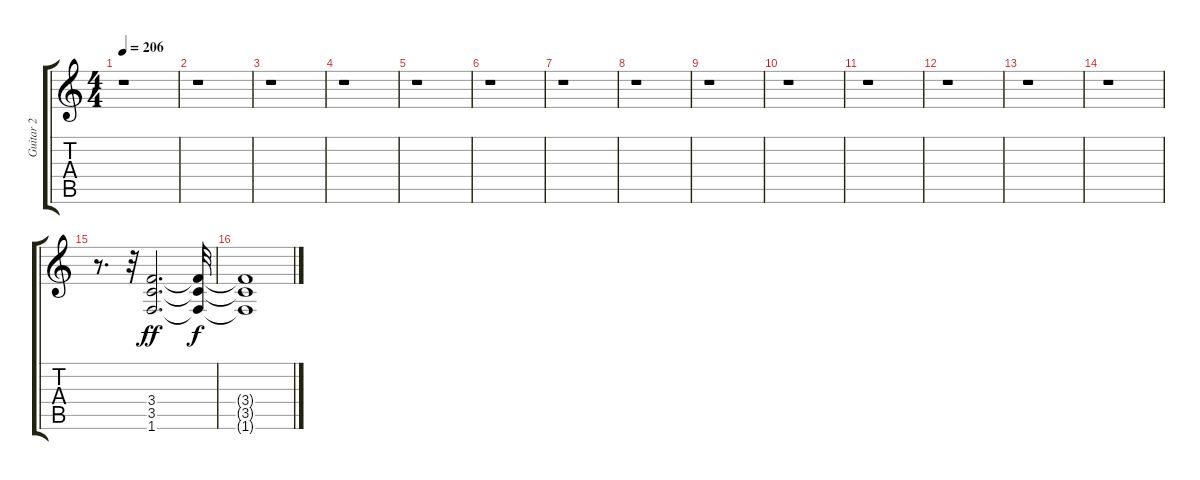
\track ("Guitar 2" "Guitar 2") {instrument electricguitarmuted}
\staff {score tabs}
\tuning (E4 B3 G3 D3 A2 E2) {hide}
\ts (4 4)
\tempo 206
\clef g2
\ks c
r.1{dy f} |
r.1 |
r.1 |
r.1 |
r.1 |
r.1 |
r.1 |
r.1 |
r.1 |
r.1 |
r.1 |
r.1 |
r.1 |
r.1 |
r.8{d} r.32 (3.4 3.5 1.6).2{d dy ff} (3.4{t} 3.5{t} 1.6{t}).32{dy f} |
(3.4{t} 3.5{t} 1.6{t}).1
